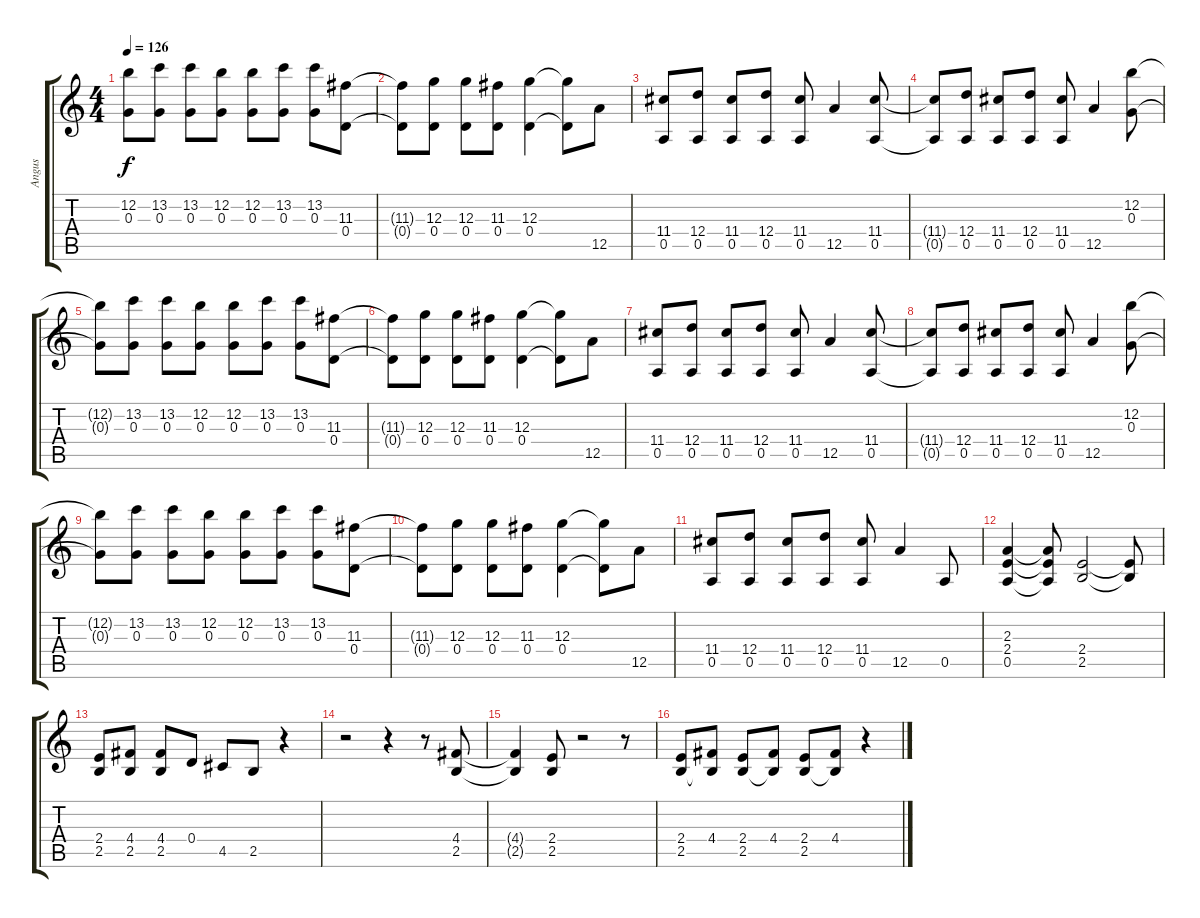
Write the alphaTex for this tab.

\track ("Angus" "Angus") {instrument distortionguitar}
\staff {score tabs}
\tuning (E4 B3 G3 D3 A2 E2) {hide}
\ts (4 4)
\tempo 126
\clef g2
\ks c
(12.2{t} 0.3{t}).8{dy f} (13.2 0.3).8 (13.2 0.3).8 (12.2 0.3).8 (12.2 0.3).8 (13.2 0.3).8 (13.2 0.3).8 (11.3 0.4).8 |
(11.3{t} 0.4{t}).8 (12.3 0.4).8 (12.3 0.4).8 (11.3 0.4).8 (12.3 0.4).4 (12.3{t} 0.4{t}).8 12.5.8 |
(11.4 0.5).8 (12.4 0.5).8 (11.4 0.5).8 (12.4 0.5).8 (11.4 0.5).8 12.5.4 (11.4 0.5).8 |
(11.4{t} 0.5{t}).8 (12.4 0.5).8 (11.4 0.5).8 (12.4 0.5).8 (11.4 0.5).8 12.5.4 (12.2 0.3).8 |
(12.2{t} 0.3{t}).8 (13.2 0.3).8 (13.2 0.3).8 (12.2 0.3).8 (12.2 0.3).8 (13.2 0.3).8 (13.2 0.3).8 (11.3 0.4).8 |
(11.3{t} 0.4{t}).8 (12.3 0.4).8 (12.3 0.4).8 (11.3 0.4).8 (12.3 0.4).4 (12.3{t} 0.4{t}).8 12.5.8 |
(11.4 0.5).8 (12.4 0.5).8 (11.4 0.5).8 (12.4 0.5).8 (11.4 0.5).8 12.5.4 (11.4 0.5).8 |
(11.4{t} 0.5{t}).8 (12.4 0.5).8 (11.4 0.5).8 (12.4 0.5).8 (11.4 0.5).8 12.5.4 (12.2 0.3).8 |
(12.2{t} 0.3{t}).8 (13.2 0.3).8 (13.2 0.3).8 (12.2 0.3).8 (12.2 0.3).8 (13.2 0.3).8 (13.2 0.3).8 (11.3 0.4).8 |
(11.3{t} 0.4{t}).8 (12.3 0.4).8 (12.3 0.4).8 (11.3 0.4).8 (12.3 0.4).4 (12.3{t} 0.4{t}).8 12.5.8 |
(11.4 0.5).8 (12.4 0.5).8 (11.4 0.5).8 (12.4 0.5).8 (11.4 0.5).8 12.5.4 0.5.8 |
(2.3 2.4 0.5).4 (2.3{t} 2.4{t} 0.5{t}).8 (2.4 2.5).2 (2.4{t} 2.5{t}).8 |
(2.4 2.5).8 (4.4 2.5).8 (4.4 2.5).8 0.4.8 4.5.8 2.5.8 r.4 |
r.2 r.4 r.8 (4.4 2.5).8 |
(4.4{t} 2.5{t}).4 (2.4 2.5).8 r.2 r.8 |
(2.4 2.5).8 (4.4 2.5{t}).8 (2.4 2.5).8 (4.4 2.5{t}).8 (2.4 2.5).8 (4.4 2.5{t}).8 r.4
